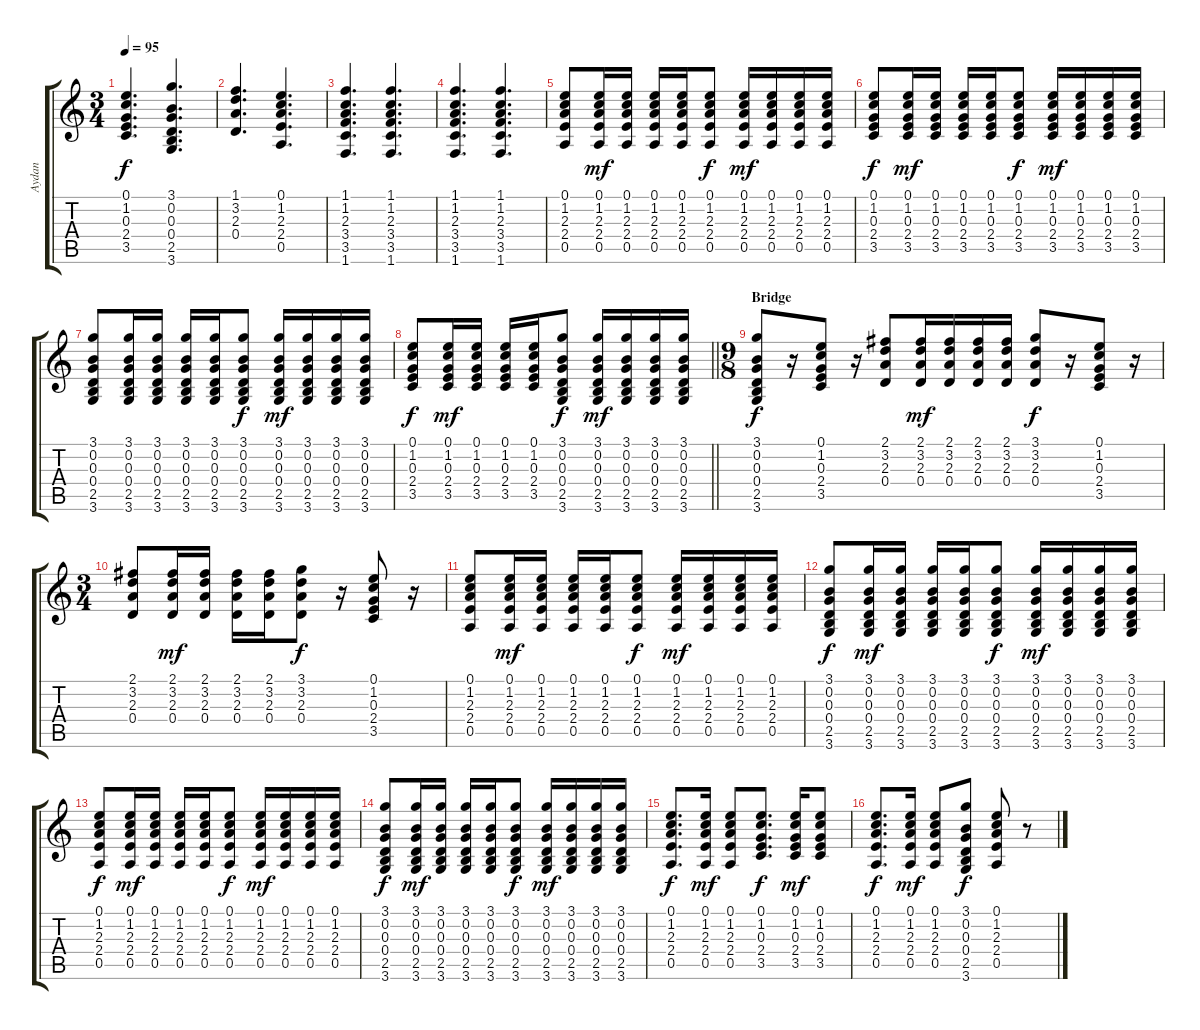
\track ("Aydan" "Aydan") {instrument acousticguitarsteel}
\staff {score tabs}
\tuning (E4 B3 G3 D3 A2 E2) {hide}
\ts (3 4)
\tempo 95
\clef g2
\ks c
(0.1 1.2 0.3 2.4 3.5).4{d dy f} (3.1 0.2 0.3 0.4 2.5 3.6).4{d} |
(1.1 3.2 2.3 0.4).4{d} (0.1 1.2 2.3 2.4 0.5).4{d} |
(1.1 1.2 2.3 3.4 3.5 1.6).4{d} (1.1 1.2 2.3 3.4 3.5 1.6).4{d} |
(1.1 1.2 2.3 3.4 3.5 1.6).4{d} (1.1 1.2 2.3 3.4 3.5 1.6).4{d} |
(0.1 1.2 2.3 2.4 0.5).8 (0.1 1.2 2.3 2.4 0.5).16{dy mf} (0.1 1.2 2.3 2.4 0.5).16 (0.1 1.2 2.3 2.4 0.5).16 (0.1 1.2 2.3 2.4 0.5).16 (0.1 1.2 2.3 2.4 0.5).8{dy f} (0.1 1.2 2.3 2.4 0.5).16{dy mf} (0.1 1.2 2.3 2.4 0.5).16 (0.1 1.2 2.3 2.4 0.5).16 (0.1 1.2 2.3 2.4 0.5).16 |
(0.1 1.2 0.3 2.4 3.5).8{dy f} (0.1 1.2 0.3 2.4 3.5).16{dy mf} (0.1 1.2 0.3 2.4 3.5).16 (0.1 1.2 0.3 2.4 3.5).16 (0.1 1.2 0.3 2.4 3.5).16 (0.1 1.2 0.3 2.4 3.5).8{dy f} (0.1 1.2 0.3 2.4 3.5).16{dy mf} (0.1 1.2 0.3 2.4 3.5).16 (0.1 1.2 0.3 2.4 3.5).16 (0.1 1.2 0.3 2.4 3.5).16 |
(3.1 0.2 0.3 0.4 2.5 3.6).8 (3.1 0.2 0.3 0.4 2.5 3.6).16 (3.1 0.2 0.3 0.4 2.5 3.6).16 (3.1 0.2 0.3 0.4 2.5 3.6).16 (3.1 0.2 0.3 0.4 2.5 3.6).16 (3.1 0.2 0.3 0.4 2.5 3.6).8{dy f} (3.1 0.2 0.3 0.4 2.5 3.6).16{dy mf} (3.1 0.2 0.3 0.4 2.5 3.6).16 (3.1 0.2 0.3 0.4 2.5 3.6).16 (3.1 0.2 0.3 0.4 2.5 3.6).16 |
\barLineRight lightlight
(0.1 1.2 0.3 2.4 3.5).8{dy f} (0.1 1.2 0.3 2.4 3.5).16{dy mf} (0.1 1.2 0.3 2.4 3.5).16 (0.1 1.2 0.3 2.4 3.5).16 (0.1 1.2 0.3 2.4 3.5).16 (3.1 0.2 0.3 0.4 2.5 3.6).8{dy f} (3.1 0.2 0.3 0.4 2.5 3.6).16{dy mf} (3.1 0.2 0.3 0.4 2.5 3.6).16 (3.1 0.2 0.3 0.4 2.5 3.6).16 (3.1 0.2 0.3 0.4 2.5 3.6).16 |
\ts (9 8)
\section ("" "Bridge")
(3.1 0.2 0.3 0.4 2.5 3.6).8{dy f} r.16 (0.1 1.2 0.3 2.4 3.5).8 r.16 (2.1 3.2 2.3 0.4).8 (2.1 3.2 2.3 0.4).16{dy mf} (2.1 3.2 2.3 0.4).16 (2.1 3.2 2.3 0.4).16 (2.1 3.2 2.3 0.4).16 (3.1 3.2 2.3 0.4).8{dy f} r.16 (0.1 1.2 0.3 2.4 3.5).8 r.16 |
\ts (3 4)
(2.1 3.2 2.3 0.4).8 (2.1 3.2 2.3 0.4).16{dy mf} (2.1 3.2 2.3 0.4).16 (2.1 3.2 2.3 0.4).16 (2.1 3.2 2.3 0.4).16 (3.1 3.2 2.3 0.4).8{dy f} r.16 (0.1 1.2 0.3 2.4 3.5).8 r.16 |
(0.1 1.2 2.3 2.4 0.5).8 (0.1 1.2 2.3 2.4 0.5).16{dy mf} (0.1 1.2 2.3 2.4 0.5).16 (0.1 1.2 2.3 2.4 0.5).16 (0.1 1.2 2.3 2.4 0.5).16 (0.1 1.2 2.3 2.4 0.5).8{dy f} (0.1 1.2 2.3 2.4 0.5).16{dy mf} (0.1 1.2 2.3 2.4 0.5).16 (0.1 1.2 2.3 2.4 0.5).16 (0.1 1.2 2.3 2.4 0.5).16 |
(3.1 0.2 0.3 0.4 2.5 3.6).8{dy f} (3.1 0.2 0.3 0.4 2.5 3.6).16{dy mf} (3.1 0.2 0.3 0.4 2.5 3.6).16 (3.1 0.2 0.3 0.4 2.5 3.6).16 (3.1 0.2 0.3 0.4 2.5 3.6).16 (3.1 0.2 0.3 0.4 2.5 3.6).8{dy f} (3.1 0.2 0.3 0.4 2.5 3.6).16{dy mf} (3.1 0.2 0.3 0.4 2.5 3.6).16 (3.1 0.2 0.3 0.4 2.5 3.6).16 (3.1 0.2 0.3 0.4 2.5 3.6).16 |
(0.1 1.2 2.3 2.4 0.5).8{dy f} (0.1 1.2 2.3 2.4 0.5).16{dy mf} (0.1 1.2 2.3 2.4 0.5).16 (0.1 1.2 2.3 2.4 0.5).16 (0.1 1.2 2.3 2.4 0.5).16 (0.1 1.2 2.3 2.4 0.5).8{dy f} (0.1 1.2 2.3 2.4 0.5).16{dy mf} (0.1 1.2 2.3 2.4 0.5).16 (0.1 1.2 2.3 2.4 0.5).16 (0.1 1.2 2.3 2.4 0.5).16 |
(3.1 0.2 0.3 0.4 2.5 3.6).8{dy f} (3.1 0.2 0.3 0.4 2.5 3.6).16{dy mf} (3.1 0.2 0.3 0.4 2.5 3.6).16 (3.1 0.2 0.3 0.4 2.5 3.6).16 (3.1 0.2 0.3 0.4 2.5 3.6).16 (3.1 0.2 0.3 0.4 2.5 3.6).8{dy f} (3.1 0.2 0.3 0.4 2.5 3.6).16{dy mf} (3.1 0.2 0.3 0.4 2.5 3.6).16 (3.1 0.2 0.3 0.4 2.5 3.6).16 (3.1 0.2 0.3 0.4 2.5 3.6).16 |
(0.1 1.2 2.3 2.4 0.5).8{d dy f} (0.1 1.2 2.3 2.4 0.5).16{dy mf} (0.1 1.2 2.3 2.4 0.5).8 (0.1 1.2 0.3 2.4 3.5).8{d dy f} (0.1 1.2 0.3 2.4 3.5).16{dy mf} (0.1 1.2 0.3 2.4 3.5).8 |
(0.1 1.2 2.3 2.4 0.5).8{d dy f} (0.1 1.2 2.3 2.4 0.5).16{dy mf} (0.1 1.2 2.3 2.4 0.5).8 (3.1 0.2 0.3 0.4 2.5 3.6).8{dy f} (0.1 1.2 2.3 2.4 0.5).8 r.8
